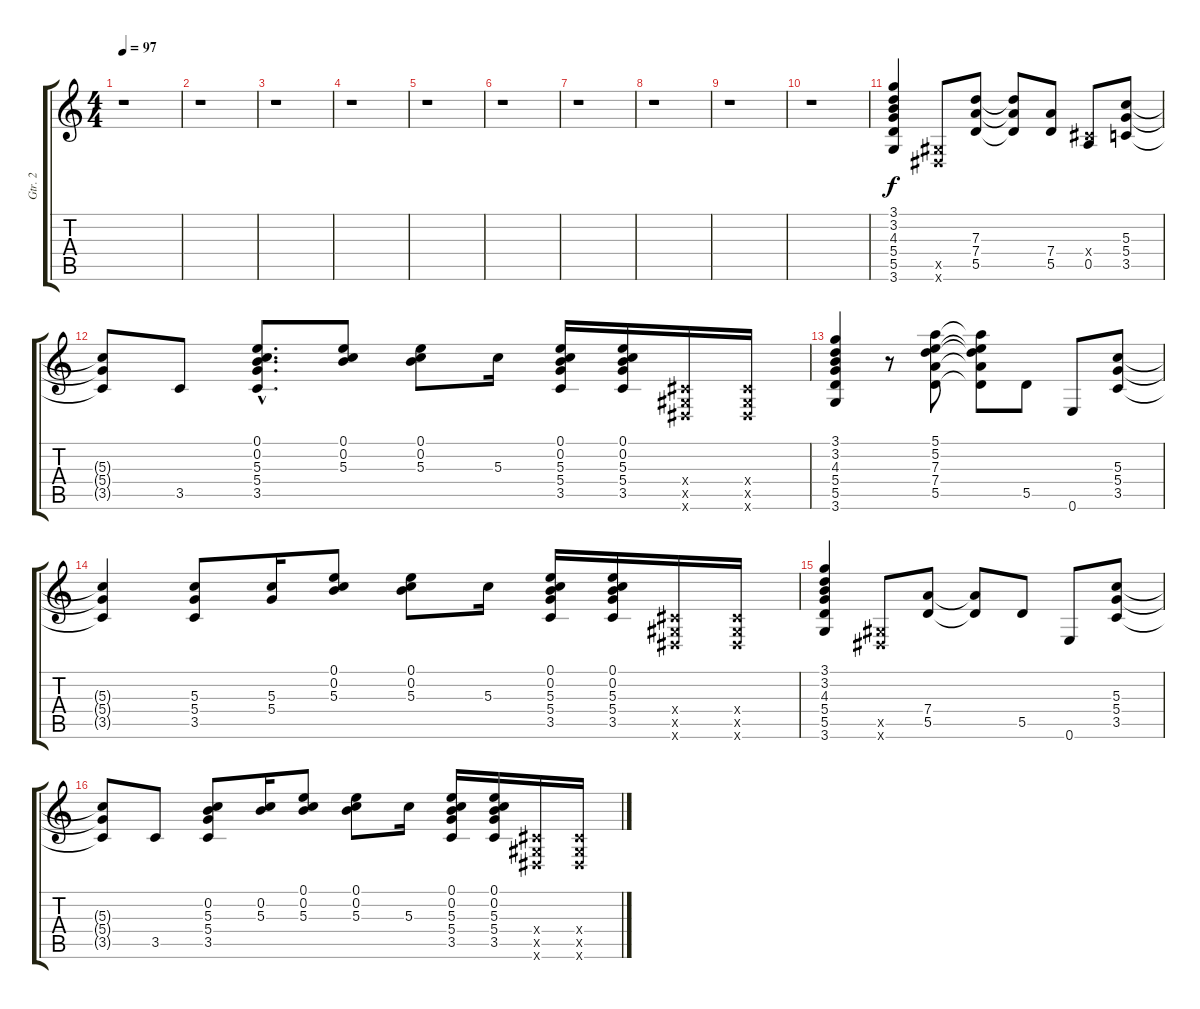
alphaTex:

\track ("Gtr. 2" "Gtr. 2") {instrument electricguitarclean}
\staff {score tabs}
\tuning (E4 B3 G3 D3 A2 E2) {hide}
\ts (4 4)
\tempo 97
\clef g2
\ks c
r.1{dy f} |
r.1 |
r.1 |
r.1 |
r.1 |
r.1 |
r.1 |
r.1 |
r.1 |
r.1 |
(3.1 3.2 4.3 5.4 5.5 3.6).4 (-1.5{x} -1.6{x}).8 (7.3 7.4 5.5).8 (7.3{t} 7.4{t} 5.5{t}).8 (7.4 5.5).8 (-1.4{x} 0.5).8 (5.3 5.4 3.5).8 |
(5.3{t} 5.4{t} 3.5{t}).8 3.5.8 (0.1{hac} 0.2{hac} 5.3{hac} 5.4{hac} 3.5{hac}).8{d} (0.1 0.2 5.3).8 (0.1 0.2 5.3).8 5.3.16 (0.1 0.2 5.3 5.4 3.5).16 (0.1 0.2 5.3 5.4 3.5).16 (-1.4{x} -1.5{x} -1.6{x}).16 (-1.4{x} -1.5{x} -1.6{x}).16 |
(3.1 3.2 4.3 5.4 5.5 3.6).4 r.8 (5.1 5.2 7.3 7.4 5.5).8 (5.1{t} 5.2{t} 7.3{t} 7.4{t} 5.5{t}).8 5.5.8 0.6.8 (5.3 5.4 3.5).8 |
(5.3{t} 5.4{t} 3.5{t}).4 (5.3 5.4 3.5).8 (5.3 5.4).16 (0.1 0.2 5.3).8 (0.1 0.2 5.3).8 5.3.16 (0.1 0.2 5.3 5.4 3.5).16 (0.1 0.2 5.3 5.4 3.5).16 (-1.4{x} -1.5{x} -1.6{x}).16 (-1.4{x} -1.5{x} -1.6{x}).16 |
(3.1 3.2 4.3 5.4 5.5 3.6).4 (-1.5{x} -1.6{x}).8 (7.4 5.5).8 (7.4{t} 5.5{t}).8 5.5.8 0.6.8 (5.3 5.4 3.5).8 |
(5.3{t} 5.4{t} 3.5{t}).8 3.5.8 (0.2 5.3 5.4 3.5).8 (0.2 5.3).16 (0.1 0.2 5.3).8 (0.1 0.2 5.3).8 5.3.16 (0.1 0.2 5.3 5.4 3.5).16 (0.1 0.2 5.3 5.4 3.5).16 (-1.4{x} -1.5{x} -1.6{x}).16 (-1.4{x} -1.5{x} -1.6{x}).16
